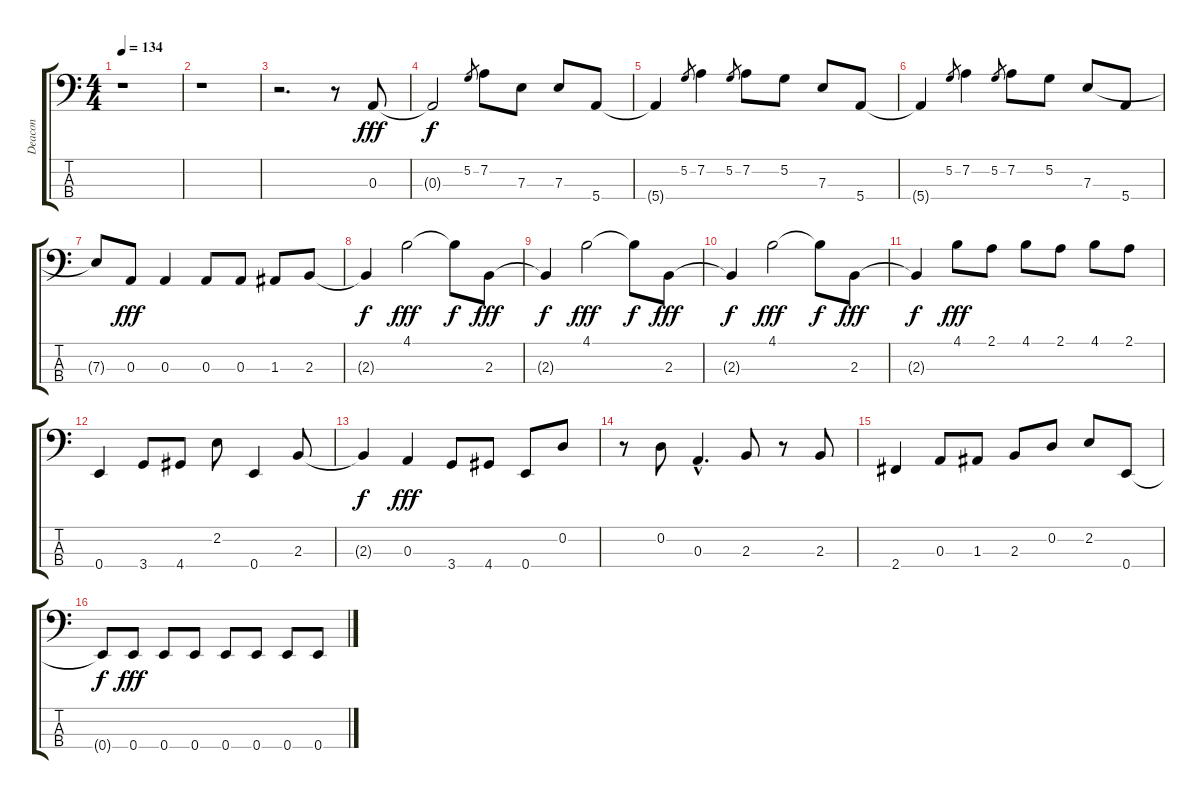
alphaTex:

\track ("Deacon" "Deacon") {instrument electricbassfinger}
\staff {score tabs}
\tuning (G2 D2 A1 E1) {hide}
\ts (4 4)
\tempo 134
\clef f4
\ks c
r.1{dy fff} |
r.1 |
r.2{d} r.8 0.3.8 |
0.3{t}.2{dy f} 5.2.8{gr} 7.2.8 7.3.8 7.3.8 5.4.8 |
5.4{t}.4 5.2.8{gr} 7.2.4 5.2.8{gr} 7.2.8 5.2.8 7.3.8 5.4.8 |
5.4{t}.4 5.2.8{gr} 7.2.4 5.2.8{gr} 7.2.8 5.2.8 7.3.8 5.4.8 |
7.3{t}.8 0.3.8{dy fff} 0.3.4 0.3.8 0.3.8 1.3.8 2.3.8 |
2.3{t}.4{dy f} 4.1.2{dy fff} 4.1{t}.8{dy f} 2.3.8{dy fff} |
2.3{t}.4{dy f} 4.1.2{dy fff} 4.1{t}.8{dy f} 2.3.8{dy fff} |
2.3{t}.4{dy f} 4.1.2{dy fff} 4.1{t}.8{dy f} 2.3.8{dy fff} |
2.3{t}.4{dy f} 4.1.8{dy fff} 2.1.8 4.1.8 2.1.8 4.1.8 2.1.8 |
0.4.4 3.4.8 4.4.8 2.2.8 0.4.4 2.3.8 |
2.3{t}.4{dy f} 0.3.4{dy fff} 3.4.8 4.4.8 0.4.8 0.2.8 |
r.8 0.2.8 0.3{hac}.4{d} 2.3.8 r.8 2.3.8 |
2.4.4 0.3.8 1.3.8 2.3.8 0.2.8 2.2.8 0.4.8 |
0.4{t}.8{dy f} 0.4.8{dy fff} 0.4.8 0.4.8 0.4.8 0.4.8 0.4.8 0.4.8
